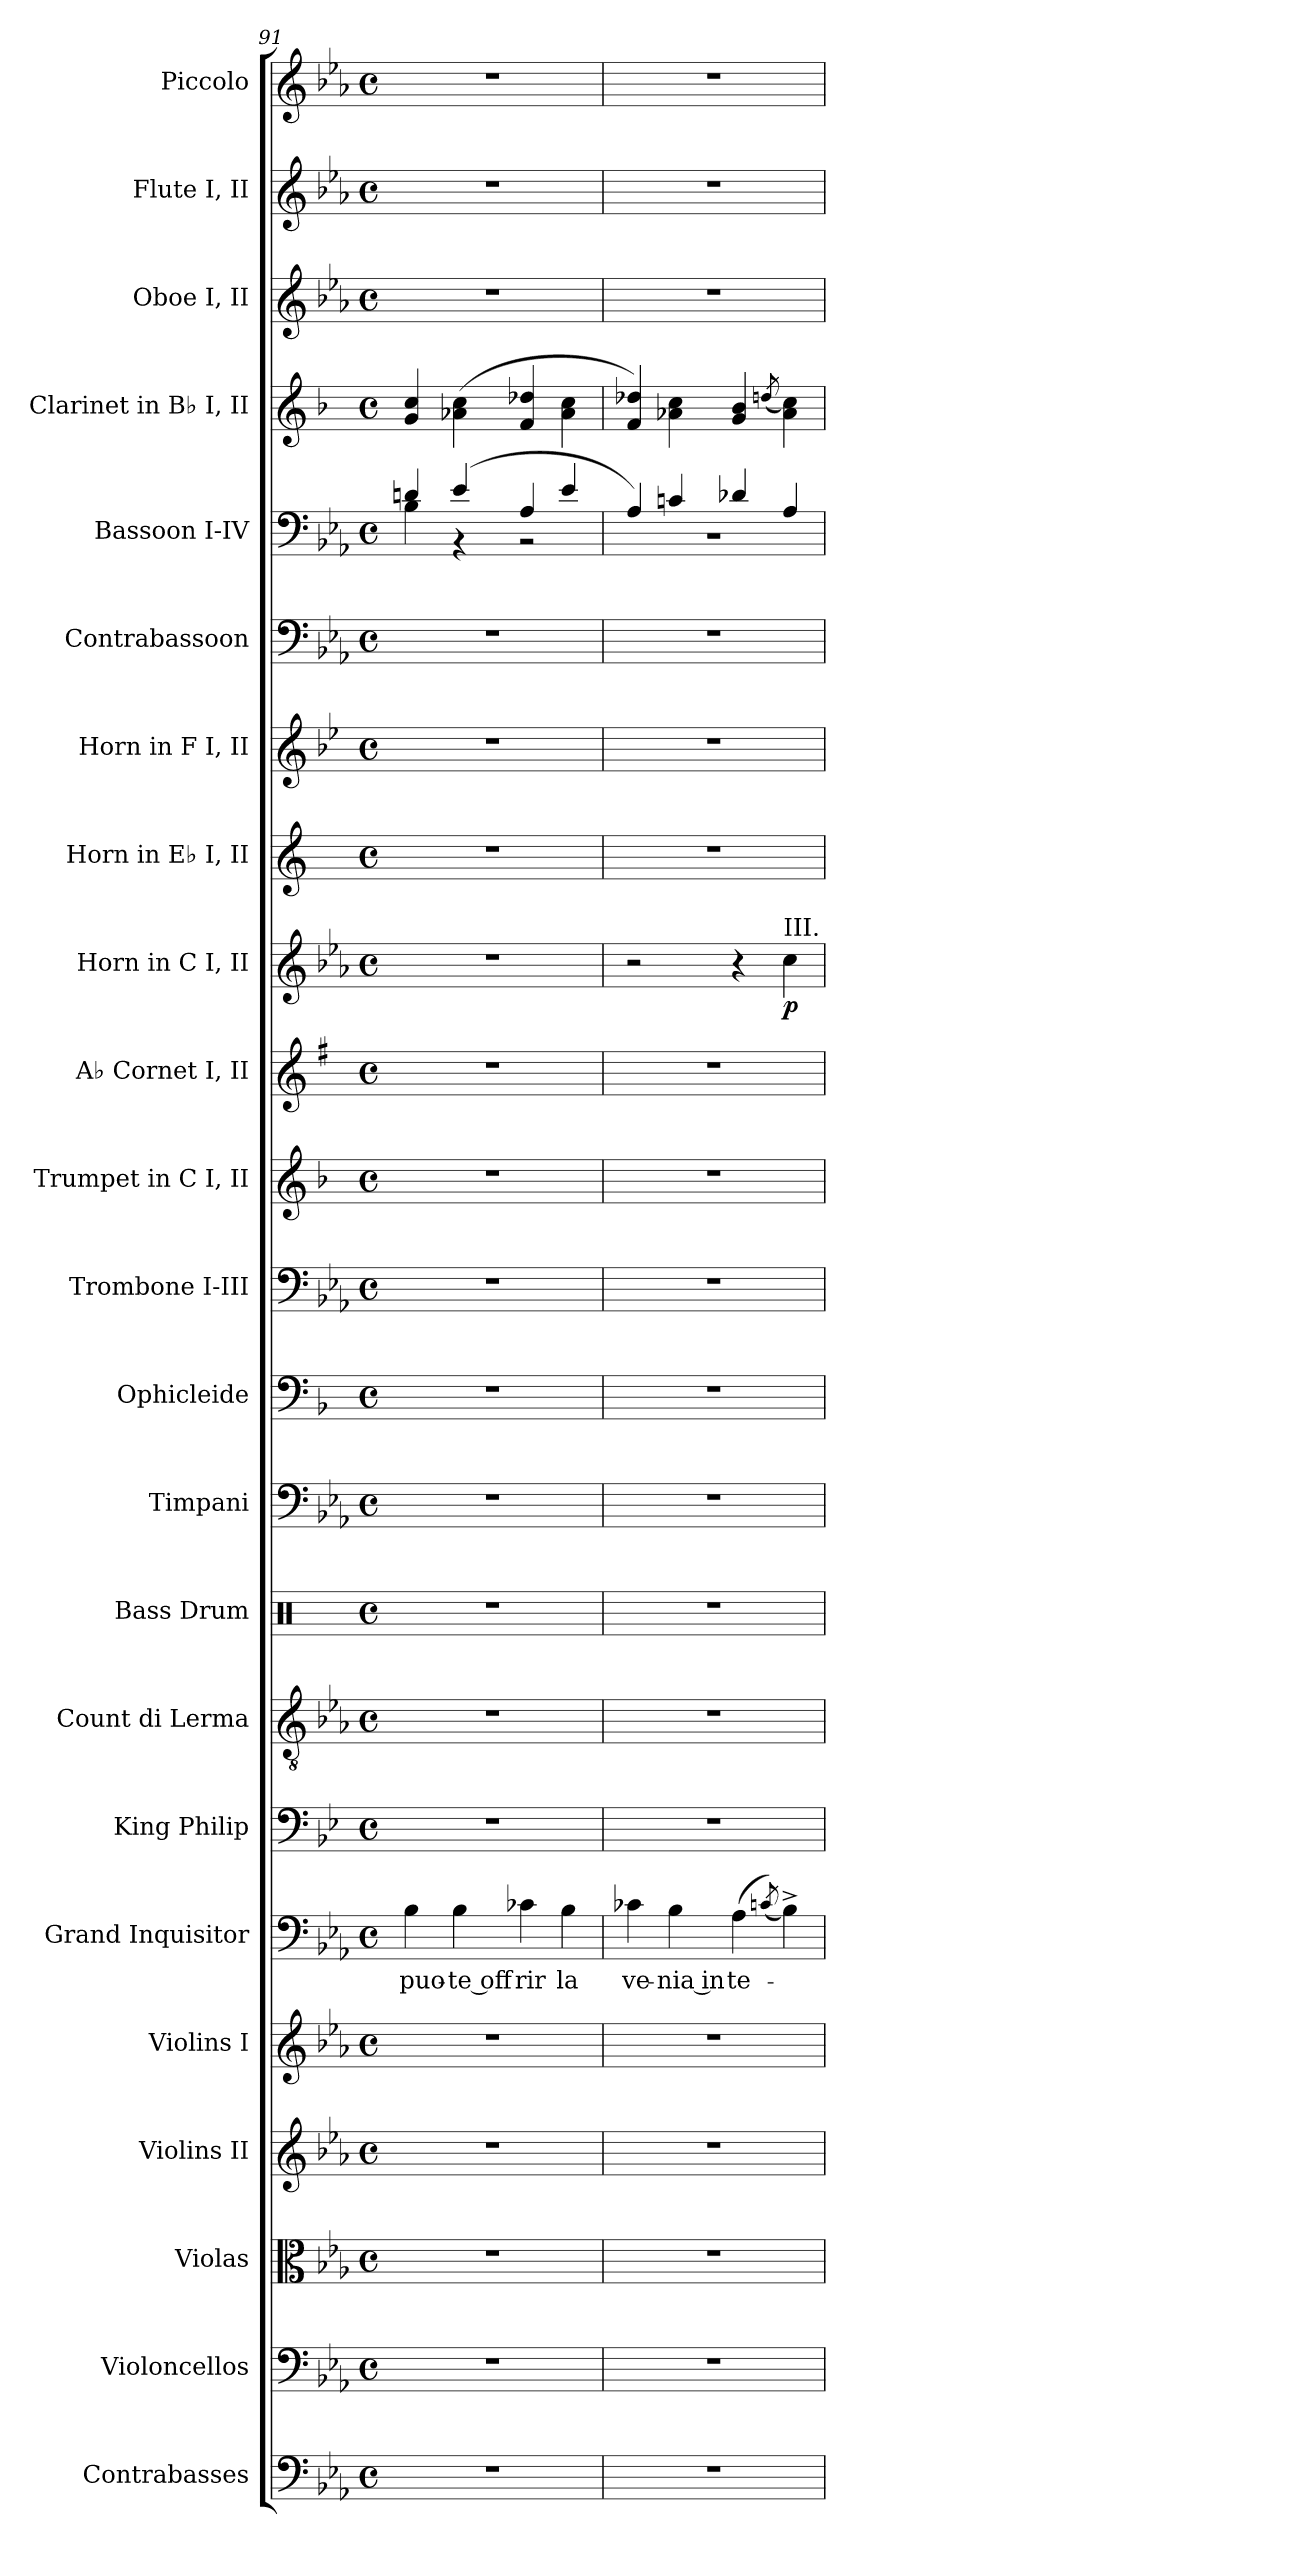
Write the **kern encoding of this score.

**kern	**kern	**kern	**kern	**kern	**kern	**text	**kern	**kern	**kern	**kern	**kern	**kern	**kern	**kern	**kern	**dynam	**kern	**kern	**kern	**kern	**kern	**kern	**kern	**kern
*part23	*part22	*part21	*part20	*part19	*part18	*part18	*part17	*part16	*part15	*part14	*part13	*part12	*part11	*part10	*part9	*part9	*part8	*part7	*part6	*part5	*part4	*part3	*part2	*part1
*staff23	*staff22	*staff21	*staff20	*staff19	*staff18	*staff18	*staff17	*staff16	*staff15	*staff14	*staff13	*staff12	*staff11	*staff10	*staff9	*staff9	*staff8	*staff7	*staff6	*staff5	*staff4	*staff3	*staff2	*staff1
*I"Contrabasses	*I"Violoncellos	*I"Violas	*I"Violins II	*I"Violins I	*I"Grand Inquisitor	*	*I"King Philip	*I"Count di Lerma	*I"Bass Drum	*I"Timpani	*I"Ophicleide	*I"Trombone I-III	*I"Trumpet in C I, II	*I"A♭ Cornet I, II	*I"Horn in C I, II	*	*I"Horn in E♭ I, II	*I"Horn in F I, II	*I"Contrabassoon	*I"Bassoon I-IV	*I"Clarinet in B♭ I, II	*I"Oboe I, II	*I"Flute I, II	*I"Piccolo
*I'Cb.	*I'Vc.	*I'Vla.	*I'Vln. II	*I'Vln. I	*I'G.I.	*	*I'K.P.	*I'di L.	*I'BD	*I'Timp.	*I'Oph.	*I'Tbn. I-III	*	*I'A ♭ Cnt. I, II	*	*	*	*	*I'Cbsn.	*I'Bsn. I-IV	*	*I'Ob. I, II	*I'Fl. I, II	*I'Picc.
*clefF4	*clefF4	*clefC3	*clefG2	*clefG2	*clefF4	*	*clefF4	*clefGv2	*clefX	*clefF4	*clefF4	*clefF4	*clefG2	*clefG2	*clefG2	*	*clefG2	*clefG2	*clefF4	*clefF4	*clefG2	*clefG2	*clefG2	*clefG2
*ITrd7c12	*	*	*	*	*	*	*ITrd4c7	*	*	*	*ITrd1c2	*	*ITrd1c2	*ITrd2c4	*ITrd7c12	*	*ITrd5c9	*ITrd4c7	*ITrd7c12	*	*ITrd1c2	*	*	*ITrd-7c-12
*k[b-e-a-]	*k[b-e-a-]	*k[b-e-a-]	*k[b-e-a-]	*k[b-e-a-]	*k[b-e-a-]	*	*k[b-e-a-]	*k[b-e-a-]	*k[]	*k[b-e-a-]	*k[b-e-a-]	*k[b-e-a-]	*k[b-e-a-]	*k[b-e-a-]	*k[b-e-a-]	*	*k[b-e-a-]	*k[b-e-a-]	*k[b-e-a-]	*k[b-e-a-]	*k[b-e-a-]	*k[b-e-a-]	*k[b-e-a-]	*k[b-e-a-]
*M4/4	*M4/4	*M4/4	*M4/4	*M4/4	*M4/4	*	*M4/4	*M4/4	*M4/4	*M4/4	*M4/4	*M4/4	*M4/4	*M4/4	*M4/4	*	*M4/4	*M4/4	*M4/4	*M4/4	*M4/4	*M4/4	*M4/4	*M4/4
*met(c)	*met(c)	*met(c)	*met(c)	*met(c)	*met(c)	*	*met(c)	*met(c)	*met(c)	*met(c)	*met(c)	*met(c)	*met(c)	*met(c)	*met(c)	*	*met(c)	*met(c)	*met(c)	*met(c)	*met(c)	*met(c)	*met(c)	*met(c)
=91	=91	=91	=91	=91	=91	=91	=91	=91	=91	=91	=91	=91	=91	=91	=91	=91	=91	=91	=91	=91	=91	=91	=91	=91
!	!	!	!	!	!	!LO:LY:b	!	!	!	!	!	!	!	!	!	!	!	!	!	!	!	!	!	!
*	*	*	*	*	*	*	*	*	*	*	*	*	*	*	*	*	*	*	*	*^	*	*	*	*
1r	1r	1r	1r	1r	4B-\	puo-	1r	1r	1r	1r	1r	1r	1r	1r	1r	.	1r	1r	1r	4dni/	4B-\	4f/ 4b-/	1r	1r	1r
!	!	!	!	!	!	!LO:LY:b	!	!	!	!	!	!	!	!	!	!	!	!	!	!	!	!	!	!	!
.	.	.	.	.	4B-\	te off	.	.	.	.	.	.	.	.	.	.	.	.	.	(>4e-/	4r	(>4g-X\ 4b-\	.	.	.
!	!	!	!	!	!	!LO:LY:b	!	!	!	!	!	!	!	!	!	!	!	!	!	!	!	!	!	!	!
.	.	.	.	.	4c-X\	-rir	.	.	.	.	.	.	.	.	.	.	.	.	.	4A-/	2r	4e-/ 4cc-X/	.	.	.
!	!	!	!	!	!	!LO:LY:b	!	!	!	!	!	!	!	!	!	!	!	!	!	!	!	!	!	!	!
.	.	.	.	.	4B-\	la	.	.	.	.	.	.	.	.	.	.	.	.	.	4e-/	.	4g-\ 4b-\	.	.	.
=92	=92	=92	=92	=92	=92	=92	=92	=92	=92	=92	=92	=92	=92	=92	=92	=92	=92	=92	=92	=92	=92	=92	=92	=92	=92
!	!	!	!	!	!	!LO:LY:b	!	!	!	!	!	!	!	!	!	!	!	!	!	!	!	!	!	!	!
1r	1r	1r	1r	1r	4c-X\	ve-	1r	1r	1r	1r	1r	1r	1r	1r	2r	.	1r	1r	1r	4A-/)	1r	4e-/ 4cc-X/)	1r	1r	1r
!	!	!	!	!	!	!LO:LY:b	!	!	!	!	!	!	!	!	!	!	!	!	!	!	!	!	!	!	!
.	.	.	.	.	4B-\	nia in	.	.	.	.	.	.	.	.	.	.	.	.	.	4cni/	.	4g-X\ 4b-\	.	.	.
!	!	!	!	!	!	!LO:LY:b	!	!	!	!	!	!	!	!	!	!	!	!	!	!	!	!	!	!	!
.	.	.	.	.	(>4A-\	-te-	.	.	.	.	.	.	.	.	4r	.	.	.	.	4d-X/	.	4f/ 4a-/	.	.	.
.	.	.	.	.	(<8qcn/)	.	.	.	.	.	.	.	.	.	.	.	.	.	.	.	.	(<8qccn/	.	.	.
!	!	!	!	!	!	!	!	!	!	!	!	!	!	!	!LO:TX:a:t=III.	!	!	!	!	!	!	!	!	!	!
!	!	!	!	!	!	!	!	!	!	!	!	!	!	!	!	!LO:DY:b	!	!	!	!	!	!	!	!	!
.	.	.	.	.	4B-^\)	.	.	.	.	.	.	.	.	.	4c\	p	.	.	.	4A-/	.	4g-\ 4b-\)	.	.	.
*	*	*	*	*	*	*	*	*	*	*	*	*	*	*	*	*	*	*	*	*v	*v	*	*	*	*
=	=	=	=	=	=	=	=	=	=	=	=	=	=	=	=	=	=	=	=	=	=	=	=	=
*-	*-	*-	*-	*-	*-	*-	*-	*-	*-	*-	*-	*-	*-	*-	*-	*-	*-	*-	*-	*-	*-	*-	*-	*-
